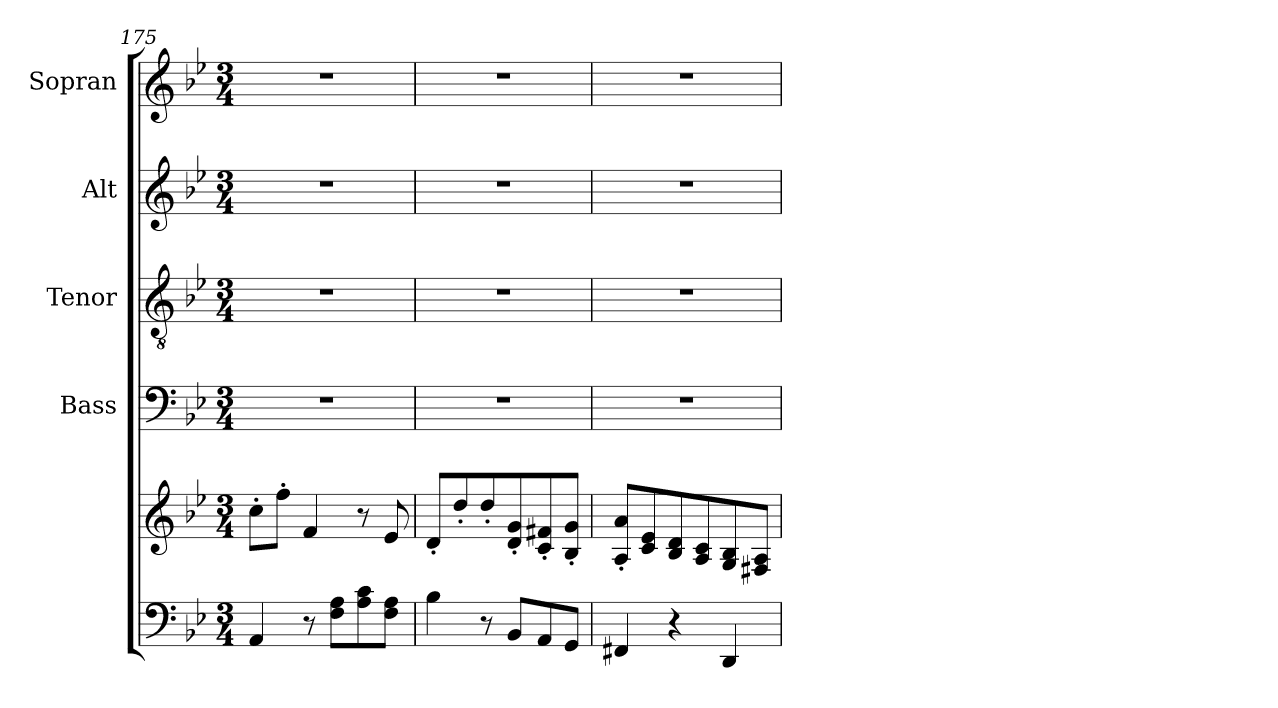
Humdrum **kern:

**kern	**kern	**kern	**kern	**kern	**kern
*part5	*part5	*part4	*part3	*part2	*part1
*staff6	*staff5	*staff4	*staff3	*staff2	*staff1
*	*	*I"Bass	*I"Tenor	*I"Alt	*I"Sopran
*	*	*I'B.	*I'T.	*I'A.	*I'S.
*clefF4	*clefG2	*clefF4	*clefGv2	*clefG2	*clefG2
*k[b-e-]	*k[b-e-]	*k[b-e-]	*k[b-e-]	*k[b-e-]	*k[b-e-]
*B-:	*B-:	*B-:	*B-:	*B-:	*B-:
*M3/4	*M3/4	*M3/4	*M3/4	*M3/4	*M3/4
=175	=175	=175	=175	=175	=175
4AA/	8cc'>\L	2.r	2.r	2.r	2.r
.	8ff'>\J	.	.	.	.
8r	4f/	.	.	.	.
8F\ 8A\L	.	.	.	.	.
8A\ 8c\	8r	.	.	.	.
8F\ 8A\J	8e-/	.	.	.	.
=176	=176	=176	=176	=176	=176
4B-\	8d'</L	2.r	2.r	2.r	2.r
.	8dd'</	.	.	.	.
8r	8dd'</	.	.	.	.
8BB-/L	8d/'< 8g/'<	.	.	.	.
8AA/	8c/'< 8f#X/'<	.	.	.	.
8GG/J	8B-/'< 8g/'<J	.	.	.	.
!!LO:LB:g=z
=177	=177	=177	=177	=177	=177
4FF#X/	8A/'< 8a/'<L	2.r	2.r	2.r	2.r
.	8c/ 8e-/	.	.	.	.
4r	8B-/ 8d/	.	.	.	.
.	8A/ 8c/	.	.	.	.
4DD/	8G/ 8B-/	.	.	.	.
.	8F#X/ 8A/J	.	.	.	.
=	=	=	=	=	=
*-	*-	*-	*-	*-	*-
